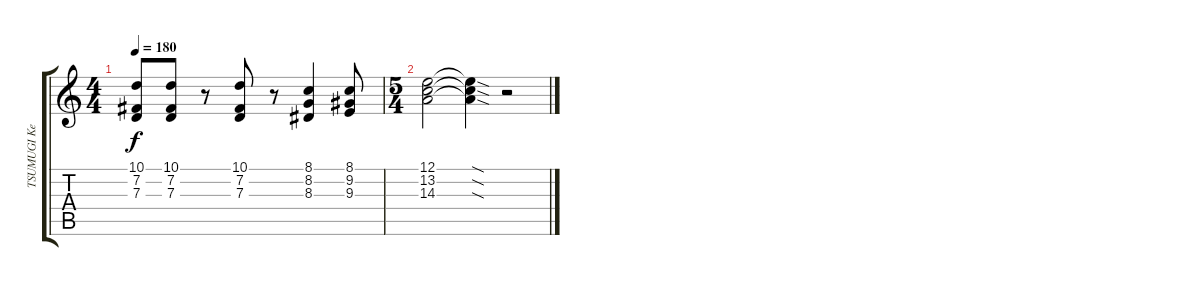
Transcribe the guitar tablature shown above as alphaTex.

\track ("TSUMUGI Keyboard" "TSUMUGI Ke") {instrument lead2sawtooth}
\staff {score tabs}
\tuning (E4 B3 G3 D3 A2 E2) {hide}
\ts (4 4)
\tempo 180
\clef g2
\ks c
(10.1 7.2 7.3).8{dy f} (10.1 7.2 7.3).8 r.8 (10.1 7.2 7.3).8 r.8 (8.1 8.2 8.3).4 (8.1 9.2 9.3).8 |
\ts (5 4)
(12.1 13.2 14.3).2 (12.1{sod t} 13.2{sod t} 14.3{sod t}).4 r.2
